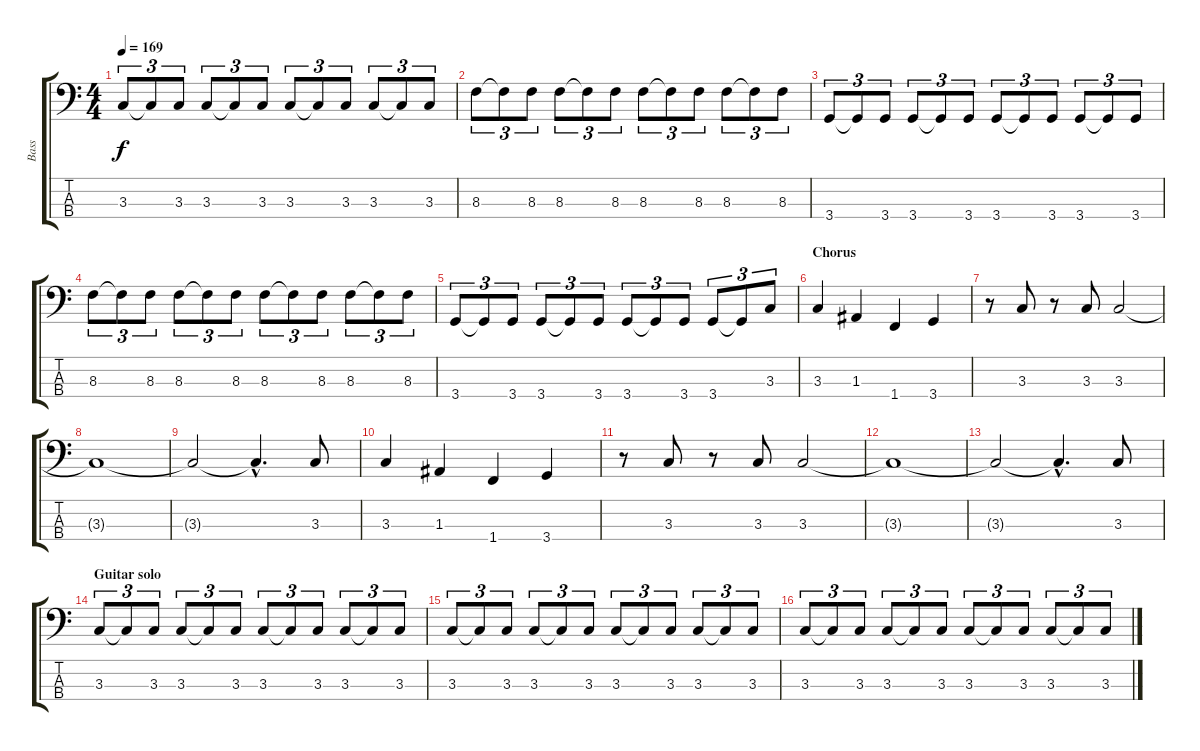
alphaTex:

\track ("Bass" "Bass") {instrument electricbassfinger}
\staff {score tabs}
\tuning (G2 D2 A1 E1) {hide}
\ts (4 4)
\tempo 169
\clef f4
\ks c
3.3.8{tu (3 2) dy f} 3.3{t}.8{tu (3 2)} 3.3.8{tu (3 2)} 3.3.8{tu (3 2)} 3.3{t}.8{tu (3 2)} 3.3.8{tu (3 2)} 3.3.8{tu (3 2)} 3.3{t}.8{tu (3 2)} 3.3.8{tu (3 2)} 3.3.8{tu (3 2)} 3.3{t}.8{tu (3 2)} 3.3.8{tu (3 2)} |
8.3.8{tu (3 2)} 8.3{t}.8{tu (3 2)} 8.3.8{tu (3 2)} 8.3.8{tu (3 2)} 8.3{t}.8{tu (3 2)} 8.3.8{tu (3 2)} 8.3.8{tu (3 2)} 8.3{t}.8{tu (3 2)} 8.3.8{tu (3 2)} 8.3.8{tu (3 2)} 8.3{t}.8{tu (3 2)} 8.3.8{tu (3 2)} |
3.4.8{tu (3 2)} 3.4{t}.8{tu (3 2)} 3.4.8{tu (3 2)} 3.4.8{tu (3 2)} 3.4{t}.8{tu (3 2)} 3.4.8{tu (3 2)} 3.4.8{tu (3 2)} 3.4{t}.8{tu (3 2)} 3.4.8{tu (3 2)} 3.4.8{tu (3 2)} 3.4{t}.8{tu (3 2)} 3.4.8{tu (3 2)} |
8.3.8{tu (3 2)} 8.3{t}.8{tu (3 2)} 8.3.8{tu (3 2)} 8.3.8{tu (3 2)} 8.3{t}.8{tu (3 2)} 8.3.8{tu (3 2)} 8.3.8{tu (3 2)} 8.3{t}.8{tu (3 2)} 8.3.8{tu (3 2)} 8.3.8{tu (3 2)} 8.3{t}.8{tu (3 2)} 8.3.8{tu (3 2)} |
3.4.8{tu (3 2)} 3.4{t}.8{tu (3 2)} 3.4.8{tu (3 2)} 3.4.8{tu (3 2)} 3.4{t}.8{tu (3 2)} 3.4.8{tu (3 2)} 3.4.8{tu (3 2)} 3.4{t}.8{tu (3 2)} 3.4.8{tu (3 2)} 3.4.8{tu (3 2)} 3.4{t}.8{tu (3 2)} 3.3.8{tu (3 2)} |
\section ("" "Chorus")
3.3.4 1.3.4 1.4.4 3.4.4 |
r.8 3.3.8 r.8 3.3.8 3.3.2 |
3.3{t}.1 |
3.3{t}.2 3.3{hac t}.4{d} 3.3.8 |
3.3.4 1.3.4 1.4.4 3.4.4 |
r.8 3.3.8 r.8 3.3.8 3.3.2 |
3.3{t}.1 |
3.3{t}.2 3.3{hac t}.4{d} 3.3.8 |
\section ("" "Guitar solo")
3.3.8{tu (3 2)} 3.3{t}.8{tu (3 2)} 3.3.8{tu (3 2)} 3.3.8{tu (3 2)} 3.3{t}.8{tu (3 2)} 3.3.8{tu (3 2)} 3.3.8{tu (3 2)} 3.3{t}.8{tu (3 2)} 3.3.8{tu (3 2)} 3.3.8{tu (3 2)} 3.3{t}.8{tu (3 2)} 3.3.8{tu (3 2)} |
3.3.8{tu (3 2)} 3.3{t}.8{tu (3 2)} 3.3.8{tu (3 2)} 3.3.8{tu (3 2)} 3.3{t}.8{tu (3 2)} 3.3.8{tu (3 2)} 3.3.8{tu (3 2)} 3.3{t}.8{tu (3 2)} 3.3.8{tu (3 2)} 3.3.8{tu (3 2)} 3.3{t}.8{tu (3 2)} 3.3.8{tu (3 2)} |
3.3.8{tu (3 2)} 3.3{t}.8{tu (3 2)} 3.3.8{tu (3 2)} 3.3.8{tu (3 2)} 3.3{t}.8{tu (3 2)} 3.3.8{tu (3 2)} 3.3.8{tu (3 2)} 3.3{t}.8{tu (3 2)} 3.3.8{tu (3 2)} 3.3.8{tu (3 2)} 3.3{t}.8{tu (3 2)} 3.3.8{tu (3 2)}
